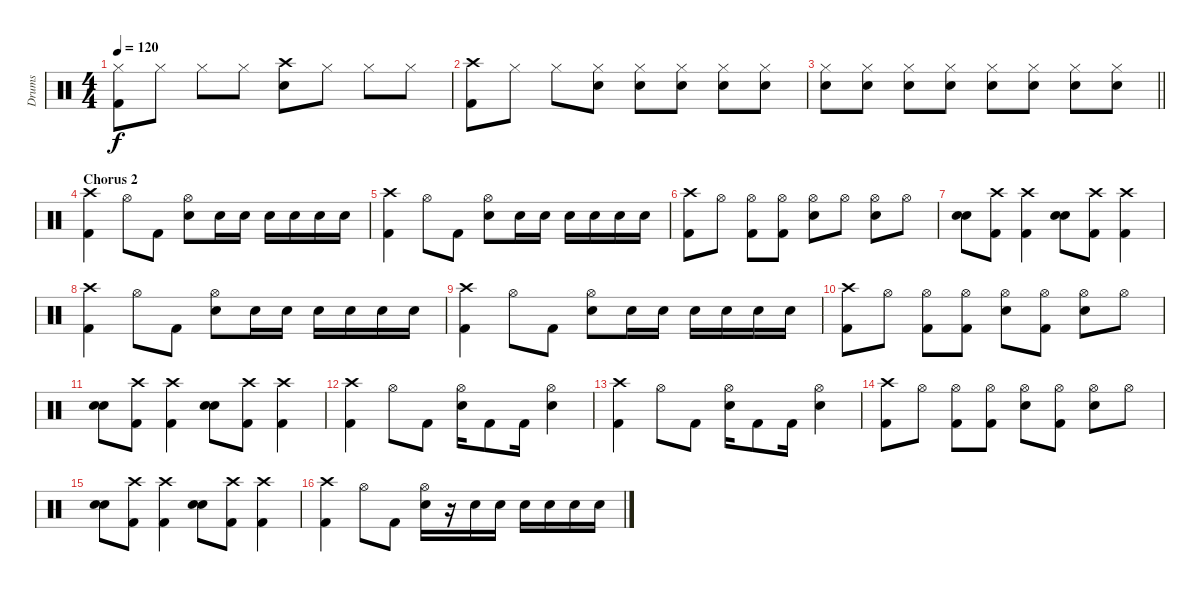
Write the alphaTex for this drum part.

\track ("Drums" "Drums") {instrument percussion}
\staff {score}
\articulation defaults
\ts (4 4)
\tempo 120
\clef neutral
\ks c
("Hi-Hat (closed)" "Kick (hit) 2").8{dy f} "Hi-Hat (closed)".8 "Hi-Hat (closed)".8 "Hi-Hat (closed)".8 ("Crash high (hit)" "Electric Snare (hit)").8 "Hi-Hat (closed)".8 "Hi-Hat (closed)".8 "Hi-Hat (closed)".8 |
("Crash high (hit)" "Kick (hit) 2").8 "Hi-Hat (closed)".8 "Hi-Hat (closed)".8 ("Hi-Hat (closed)" "Electric Snare (hit)").8 ("Hi-Hat (closed)" "Electric Snare (hit)").8 ("Hi-Hat (closed)" "Electric Snare (hit)").8 ("Hi-Hat (closed)" "Electric Snare (hit)").8 ("Hi-Hat (closed)" "Electric Snare (hit)").8 |
\barLineRight lightlight
("Hi-Hat (closed)" "Electric Snare (hit)").8 ("Hi-Hat (closed)" "Electric Snare (hit)").8 ("Hi-Hat (closed)" "Electric Snare (hit)").8 ("Hi-Hat (closed)" "Electric Snare (hit)").8 ("Hi-Hat (closed)" "Electric Snare (hit)").8 ("Hi-Hat (closed)" "Electric Snare (hit)").8 ("Hi-Hat (closed)" "Electric Snare (hit)").8 ("Hi-Hat (closed)" "Electric Snare (hit)").8 |
\section ("" "Chorus 2")
("Crash high (hit)" "Kick (hit) 2").4 "Hi-Hat (open)".8 "Kick (hit) 2".8 ("Hi-Hat (open)" "Electric Snare (hit)").8 "Electric Snare (hit)".16 "Electric Snare (hit)".16 "Electric Snare (hit)".16 "Electric Snare (hit)".16 "Electric Snare (hit)".16 "Electric Snare (hit)".16 |
("Crash high (hit)" "Kick (hit) 2").4 "Hi-Hat (open)".8 "Kick (hit) 2".8 ("Hi-Hat (open)" "Electric Snare (hit)").8 "Electric Snare (hit)".16 "Electric Snare (hit)".16 "Electric Snare (hit)".16 "Electric Snare (hit)".16 "Electric Snare (hit)".16 "Electric Snare (hit)".16 |
("Crash high (hit)" "Kick (hit) 2").8 "Hi-Hat (open)".8 ("Hi-Hat (open)" "Kick (hit) 2").8 ("Hi-Hat (open)" "Kick (hit) 2").8 ("Hi-Hat (open)" "Electric Snare (hit)").8 "Hi-Hat (open)".8 ("Hi-Hat (open)" "Electric Snare (hit)").8 "Hi-Hat (open)".8 |
("Electric Snare (hit)" "Electric Snare (hit)").8 ("Crash high (hit)" "Kick (hit) 2").8 ("Crash high (hit)" "Kick (hit) 2").4 ("Electric Snare (hit)" "Electric Snare (hit)").8 ("Crash high (hit)" "Kick (hit) 2").8 ("Crash high (hit)" "Kick (hit) 2").4 |
("Crash high (hit)" "Kick (hit) 2").4 "Hi-Hat (open)".8 "Kick (hit) 2".8 ("Hi-Hat (open)" "Electric Snare (hit)").8 "Electric Snare (hit)".16 "Electric Snare (hit)".16 "Electric Snare (hit)".16 "Electric Snare (hit)".16 "Electric Snare (hit)".16 "Electric Snare (hit)".16 |
("Crash high (hit)" "Kick (hit) 2").4 "Hi-Hat (open)".8 "Kick (hit) 2".8 ("Hi-Hat (open)" "Electric Snare (hit)").8 "Electric Snare (hit)".16 "Electric Snare (hit)".16 "Electric Snare (hit)".16 "Electric Snare (hit)".16 "Electric Snare (hit)".16 "Electric Snare (hit)".16 |
("Crash high (hit)" "Kick (hit) 2").8 "Hi-Hat (open)".8 ("Hi-Hat (open)" "Kick (hit) 2").8 ("Hi-Hat (open)" "Kick (hit) 2").8 ("Hi-Hat (open)" "Electric Snare (hit)").8 ("Hi-Hat (open)" "Kick (hit) 2").8 ("Hi-Hat (open)" "Electric Snare (hit)").8 "Hi-Hat (open)".8 |
("Electric Snare (hit)" "Electric Snare (hit)").8 ("Crash high (hit)" "Kick (hit) 2").8 ("Crash high (hit)" "Kick (hit) 2").4 ("Electric Snare (hit)" "Electric Snare (hit)").8 ("Crash high (hit)" "Kick (hit) 2").8 ("Crash high (hit)" "Kick (hit) 2").4 |
("Crash high (hit)" "Kick (hit) 2").4 "Hi-Hat (open)".8 "Kick (hit) 2".8 ("Hi-Hat (open)" "Electric Snare (hit)").16 "Kick (hit) 2".8 "Kick (hit) 2".16 ("Hi-Hat (open)" "Electric Snare (hit)").4 |
("Crash high (hit)" "Kick (hit) 2").4 "Hi-Hat (open)".8 "Kick (hit) 2".8 ("Hi-Hat (open)" "Electric Snare (hit)").16 "Kick (hit) 2".8 "Kick (hit) 2".16 ("Hi-Hat (open)" "Electric Snare (hit)").4 |
("Crash high (hit)" "Kick (hit) 2").8 "Hi-Hat (open)".8 ("Hi-Hat (open)" "Kick (hit) 2").8 ("Hi-Hat (open)" "Kick (hit) 2").8 ("Hi-Hat (open)" "Electric Snare (hit)").8 ("Hi-Hat (open)" "Kick (hit) 2").8 ("Hi-Hat (open)" "Electric Snare (hit)").8 "Hi-Hat (open)".8 |
("Electric Snare (hit)" "Electric Snare (hit)").8 ("Crash high (hit)" "Kick (hit) 2").8 ("Crash high (hit)" "Kick (hit) 2").4 ("Electric Snare (hit)" "Electric Snare (hit)").8 ("Crash high (hit)" "Kick (hit) 2").8 ("Crash high (hit)" "Kick (hit) 2").4 |
("Crash high (hit)" "Kick (hit) 2").4 "Hi-Hat (open)".8 "Kick (hit) 2".8 ("Hi-Hat (open)" "Electric Snare (hit)").16 r.16 "Electric Snare (hit)".16 "Electric Snare (hit)".16 "Electric Snare (hit)".16 "Electric Snare (hit)".16 "Electric Snare (hit)".16 "Electric Snare (hit)".16
